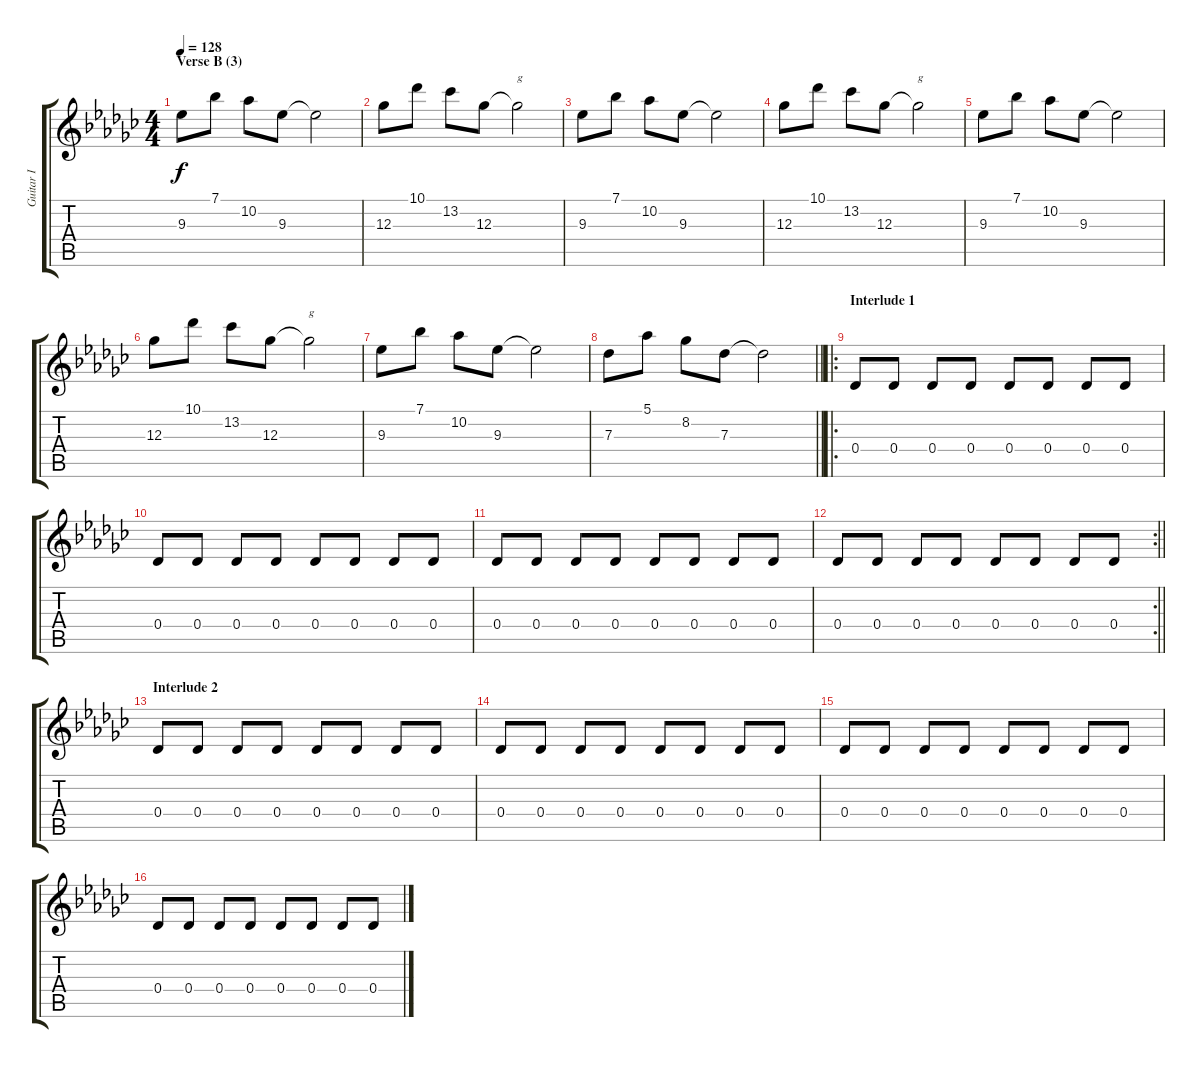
\track ("Guitar I" "Guitar I") {instrument electricguitarjazz}
\staff {score tabs}
\tuning (Eb4 Bb3 Gb3 Db3 Ab2 Eb2) {hide}
\ts (4 4)
\section ("" "Verse B (3)")
\tempo 128
\clef g2
\ks gb
9.3.8{dy f} 7.1.8 10.2.8 9.3.8 9.3{t}.2 |
12.3.8 10.1.8 13.2.8 12.3.8 12.3{t}.2{txt "g"} |
9.3.8 7.1.8 10.2.8 9.3.8 9.3{t}.2 |
12.3.8 10.1.8 13.2.8 12.3.8 12.3{t}.2{txt "g"} |
9.3.8 7.1.8 10.2.8 9.3.8 9.3{t}.2 |
12.3.8 10.1.8 13.2.8 12.3.8 12.3{t}.2{txt "g"} |
9.3.8 7.1.8 10.2.8 9.3.8 9.3{t}.2 |
\barLineRight lightlight
7.3.8 5.1.8 8.2.8 7.3.8 7.3{t}.2 |
\ro
\section ("" "Interlude 1")
0.4.8 0.4.8 0.4.8 0.4.8 0.4.8 0.4.8 0.4.8 0.4.8 |
0.4.8 0.4.8 0.4.8 0.4.8 0.4.8 0.4.8 0.4.8 0.4.8 |
0.4.8 0.4.8 0.4.8 0.4.8 0.4.8 0.4.8 0.4.8 0.4.8 |
\rc 2
\barLineRight lightlight
0.4.8 0.4.8 0.4.8 0.4.8 0.4.8 0.4.8 0.4.8 0.4.8 |
\section ("" "Interlude 2")
0.4.8 0.4.8 0.4.8 0.4.8 0.4.8 0.4.8 0.4.8 0.4.8 |
0.4.8 0.4.8 0.4.8 0.4.8 0.4.8 0.4.8 0.4.8 0.4.8 |
0.4.8 0.4.8 0.4.8 0.4.8 0.4.8 0.4.8 0.4.8 0.4.8 |
0.4.8 0.4.8 0.4.8 0.4.8 0.4.8 0.4.8 0.4.8 0.4.8
